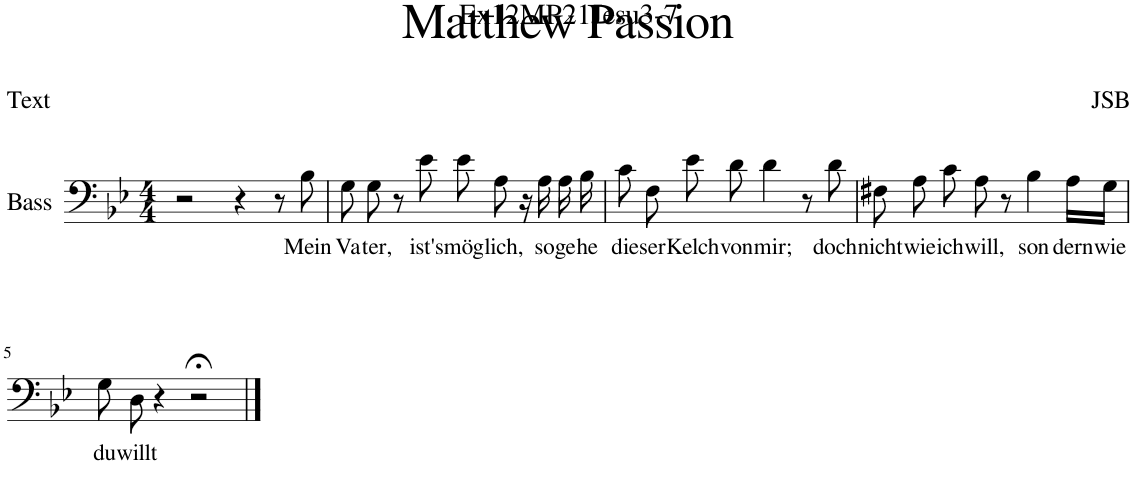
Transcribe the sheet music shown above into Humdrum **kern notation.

**kern	**text
*part1	*part1
*staff1	*staff1
*I"Bass	*
*clefF4	*
*k[b-e-]	*
*M4/4	*
=1	=1
2r	.
4r	.
8r	.
!	!LO:LY:b
8B-\	Mein
=2	=2
!	!LO:LY:b
8G\	Va-
!	!LO:LY:b
8G\	-ter,
8r	.
!	!LO:LY:b
8e-\	ist's
!	!LO:LY:b
8e-\	mög-
!	!LO:LY:b
8A\	-lich,
16r	.
!	!LO:LY:b
16A\	so
!	!LO:LY:b
16A\	ge-
!	!LO:LY:b
16B-\	-he
=3	=3
!	!LO:LY:b
8c\	die-
!	!LO:LY:b
8F\	-ser
!	!LO:LY:b
8e-\	Kelch
!	!LO:LY:b
8d\	von
!	!LO:LY:b
4d\	mir;
8r	.
!	!LO:LY:b
8d\	doch
=4	=4
!	!LO:LY:b
8F#X\	nicht
!	!LO:LY:b
8A\	wie
!	!LO:LY:b
8c\	ich
!	!LO:LY:b
8A\	will,
8r	.
!	!LO:LY:b
4B-\	son-
!	!LO:LY:b
16A\LL	-dern
!	!LO:LY:b
16G\JJ	wie
!!LO:LB:g=z
=5	=5
!	!LO:LY:b
8G\	du
!	!LO:LY:b
8D\	willt
4r	.
2r;<	.
==	==
*-	*-
